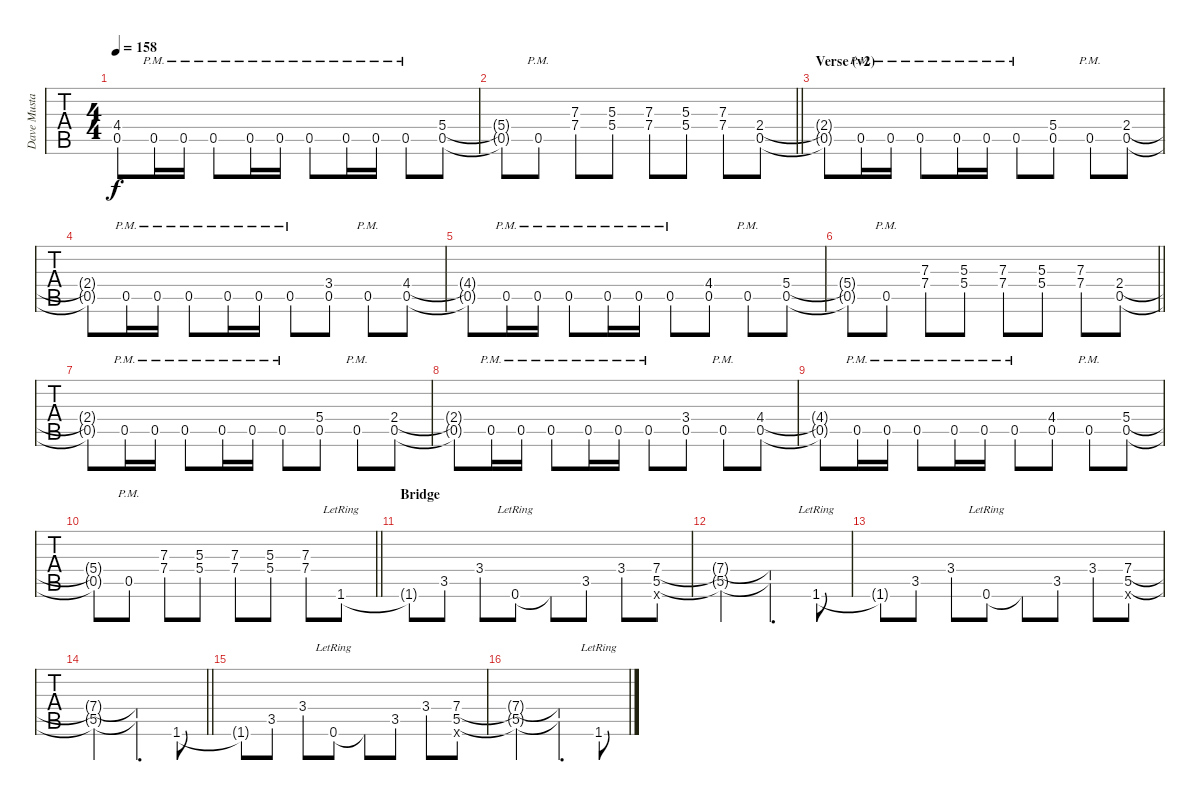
\track ("Dave Mustaine" "Dave Musta") {instrument overdrivenguitar}
\staff {tabs}
\tuning (E4 B3 G3 D3 A2 E2) {hide}
\ts (4 4)
\tempo 158
\clef g2
\ks c
(4.4{t} 0.5{t}).8{dy f} 0.5{pm}.16 0.5{pm}.16 0.5{pm}.8 0.5{pm}.16 0.5{pm}.16 0.5{pm}.8 0.5{pm}.16 0.5{pm}.16 0.5{pm}.8 (5.4 0.5).8 |
\barLineRight lightlight
(5.4{t} 0.5{t}).8 0.5{pm}.8 (7.3 7.4).8 (5.3 5.4).8 (7.3 7.4).8 (5.3 5.4).8 (7.3 7.4).8 (2.4 0.5).8 |
\section ("" "Verse (v2)")
(2.4{t} 0.5{t}).8 0.5{pm}.16 0.5{pm}.16 0.5{pm}.8 0.5{pm}.16 0.5{pm}.16 0.5{pm}.8 (5.4 0.5).8 0.5{pm}.8 (2.4 0.5).8 |
(2.4{t} 0.5{t}).8 0.5{pm}.16 0.5{pm}.16 0.5{pm}.8 0.5{pm}.16 0.5{pm}.16 0.5{pm}.8 (3.4 0.5).8 0.5{pm}.8 (4.4 0.5).8 |
(4.4{t} 0.5{t}).8 0.5{pm}.16 0.5{pm}.16 0.5{pm}.8 0.5{pm}.16 0.5{pm}.16 0.5{pm}.8 (4.4 0.5).8 0.5{pm}.8 (5.4 0.5).8 |
\barLineRight lightlight
(5.4{t} 0.5{t}).8 0.5{pm}.8 (7.3 7.4).8 (5.3 5.4).8 (7.3 7.4).8 (5.3 5.4).8 (7.3 7.4).8 (2.4 0.5).8 |
(2.4{t} 0.5{t}).8 0.5{pm}.16 0.5{pm}.16 0.5{pm}.8 0.5{pm}.16 0.5{pm}.16 0.5{pm}.8 (5.4 0.5).8 0.5{pm}.8 (2.4 0.5).8 |
(2.4{t} 0.5{t}).8 0.5{pm}.16 0.5{pm}.16 0.5{pm}.8 0.5{pm}.16 0.5{pm}.16 0.5{pm}.8 (3.4 0.5).8 0.5{pm}.8 (4.4 0.5).8 |
(4.4{t} 0.5{t}).8 0.5{pm}.16 0.5{pm}.16 0.5{pm}.8 0.5{pm}.16 0.5{pm}.16 0.5{pm}.8 (4.4 0.5).8 0.5{pm}.8 (5.4 0.5).8 |
\barLineRight lightlight
(5.4{t} 0.5{t}).8 0.5{pm}.8 (7.3 7.4).8 (5.3 5.4).8 (7.3 7.4).8 (5.3 5.4).8 (7.3 7.4).8 1.6{lr}.8 |
\section ("" "Bridge")
1.6{t}.8 3.5.8 3.4.8 0.6{lr}.8 0.6{t}.8 3.5.8 3.4.8 (7.4 5.5 0.6{x}).8 |
(7.4{t} 5.5{t}).2 (7.4{t} 5.5{t}).4{d} 1.6{lr}.8 |
1.6{t}.8 3.5.8 3.4.8 0.6{lr}.8 0.6{t}.8 3.5.8 3.4.8 (7.4 5.5 0.6{x}).8 |
\barLineRight lightlight
(7.4{t} 5.5{t}).2 (7.4{t} 5.5{t}).4{d} 1.6.8 |
1.6{t}.8 3.5.8 3.4.8 0.6{lr}.8 0.6{t}.8 3.5.8 3.4.8 (7.4 5.5 0.6{x}).8 |
(7.4{t} 5.5{t}).2 (7.4{t} 5.5{t}).4{d} 1.6{lr}.8
